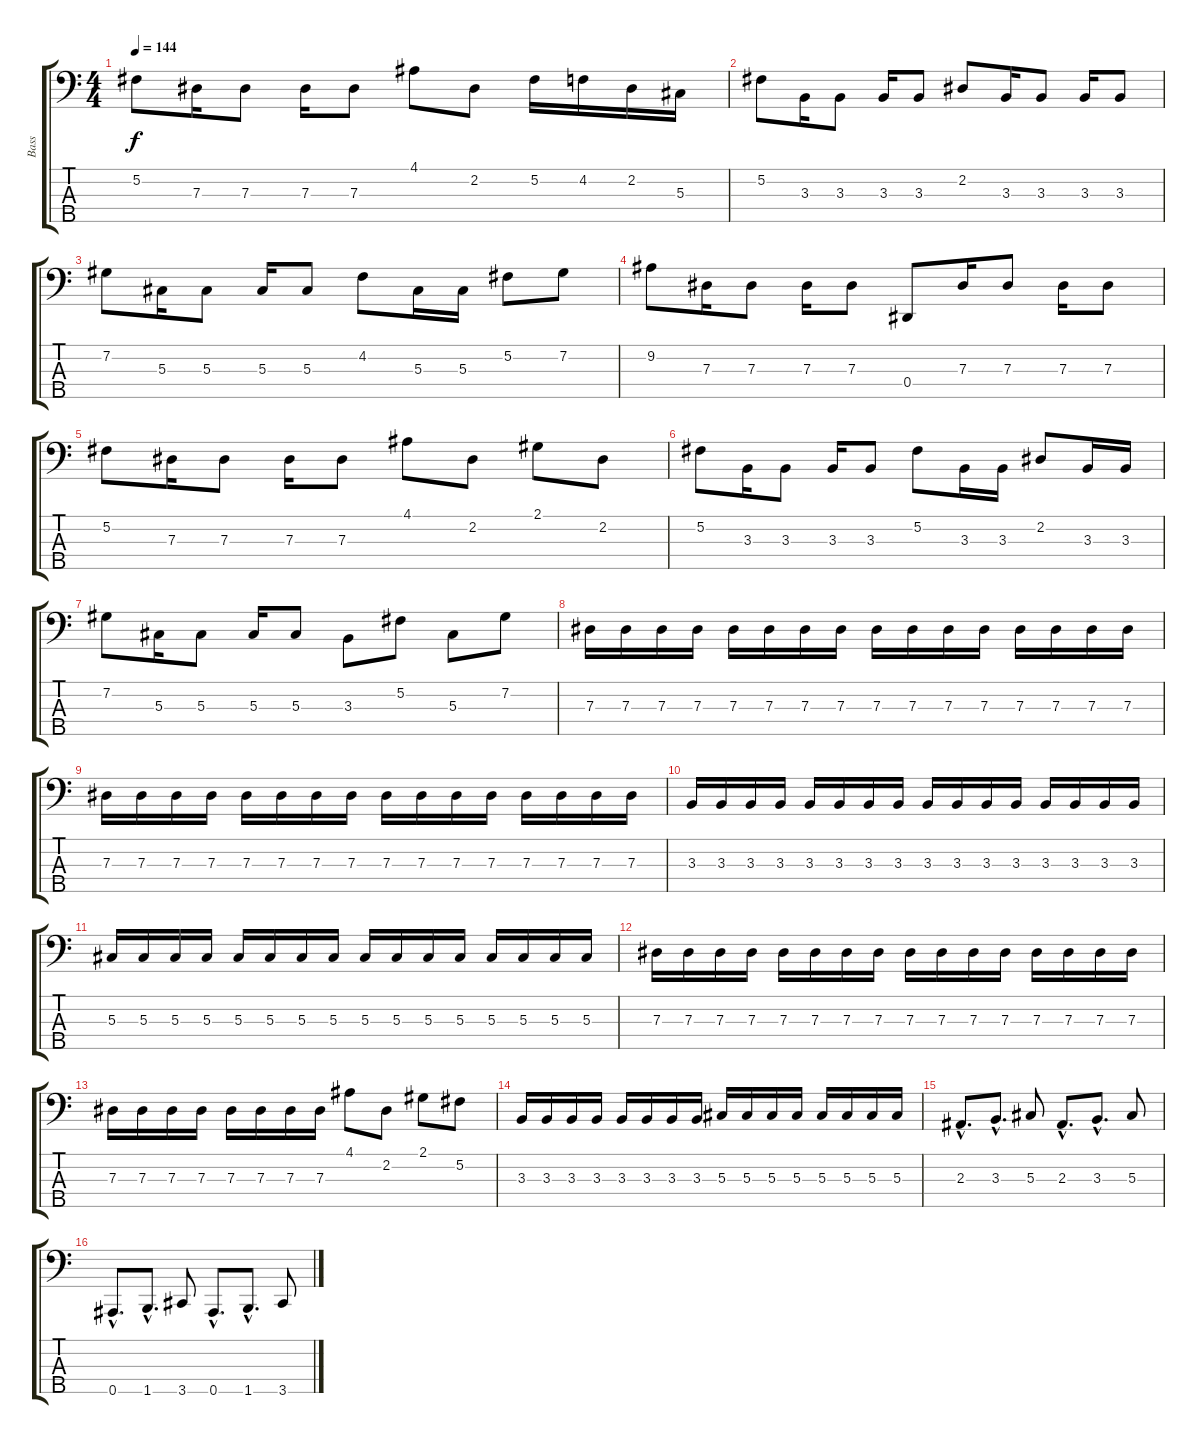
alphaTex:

\track ("Bass" "Bass") {instrument electricbasspick}
\staff {score tabs}
\tuning (Gb2 Db2 Ab1 Eb1 Bb0) {hide}
\ts (4 4)
\tempo 144
\clef f4
\ks c
5.2.8{dy f} 7.3.16 7.3.8 7.3.16 7.3.8 4.1.8 2.2.8 5.2.16 4.2.16 2.2.16 5.3.16 |
5.2.8 3.3.16 3.3.8 3.3.16 3.3.8 2.2.8 3.3.16 3.3.8 3.3.16 3.3.8 |
7.2.8 5.3.16 5.3.8 5.3.16 5.3.8 4.2.8 5.3.16 5.3.16 5.2.8 7.2.8 |
9.2.8 7.3.16 7.3.8 7.3.16 7.3.8 0.4.8 7.3.16 7.3.8 7.3.16 7.3.8 |
5.2.8 7.3.16 7.3.8 7.3.16 7.3.8 4.1.8 2.2.8 2.1.8 2.2.8 |
5.2.8 3.3.16 3.3.8 3.3.16 3.3.8 5.2.8 3.3.16 3.3.16 2.2.8 3.3.16 3.3.16 |
7.2.8 5.3.16 5.3.8 5.3.16 5.3.8 3.3.8 5.2.8 5.3.8 7.2.8 |
7.3.16 7.3.16 7.3.16 7.3.16 7.3.16 7.3.16 7.3.16 7.3.16 7.3.16 7.3.16 7.3.16 7.3.16 7.3.16 7.3.16 7.3.16 7.3.16 |
7.3.16 7.3.16 7.3.16 7.3.16 7.3.16 7.3.16 7.3.16 7.3.16 7.3.16 7.3.16 7.3.16 7.3.16 7.3.16 7.3.16 7.3.16 7.3.16 |
3.3.16 3.3.16 3.3.16 3.3.16 3.3.16 3.3.16 3.3.16 3.3.16 3.3.16 3.3.16 3.3.16 3.3.16 3.3.16 3.3.16 3.3.16 3.3.16 |
5.3.16 5.3.16 5.3.16 5.3.16 5.3.16 5.3.16 5.3.16 5.3.16 5.3.16 5.3.16 5.3.16 5.3.16 5.3.16 5.3.16 5.3.16 5.3.16 |
7.3.16 7.3.16 7.3.16 7.3.16 7.3.16 7.3.16 7.3.16 7.3.16 7.3.16 7.3.16 7.3.16 7.3.16 7.3.16 7.3.16 7.3.16 7.3.16 |
7.3.16 7.3.16 7.3.16 7.3.16 7.3.16 7.3.16 7.3.16 7.3.16 4.1.8 2.2.8 2.1.8 5.2.8 |
3.3.16 3.3.16 3.3.16 3.3.16 3.3.16 3.3.16 3.3.16 3.3.16 5.3.16 5.3.16 5.3.16 5.3.16 5.3.16 5.3.16 5.3.16 5.3.16 |
2.3{hac}.8{d} 3.3{hac}.8{d} 5.3.8 2.3{hac}.8{d} 3.3{hac}.8{d} 5.3.8 |
0.5{hac}.8{d} 1.5{hac}.8{d} 3.5.8 0.5{hac}.8{d} 1.5{hac}.8{d} 3.5.8
